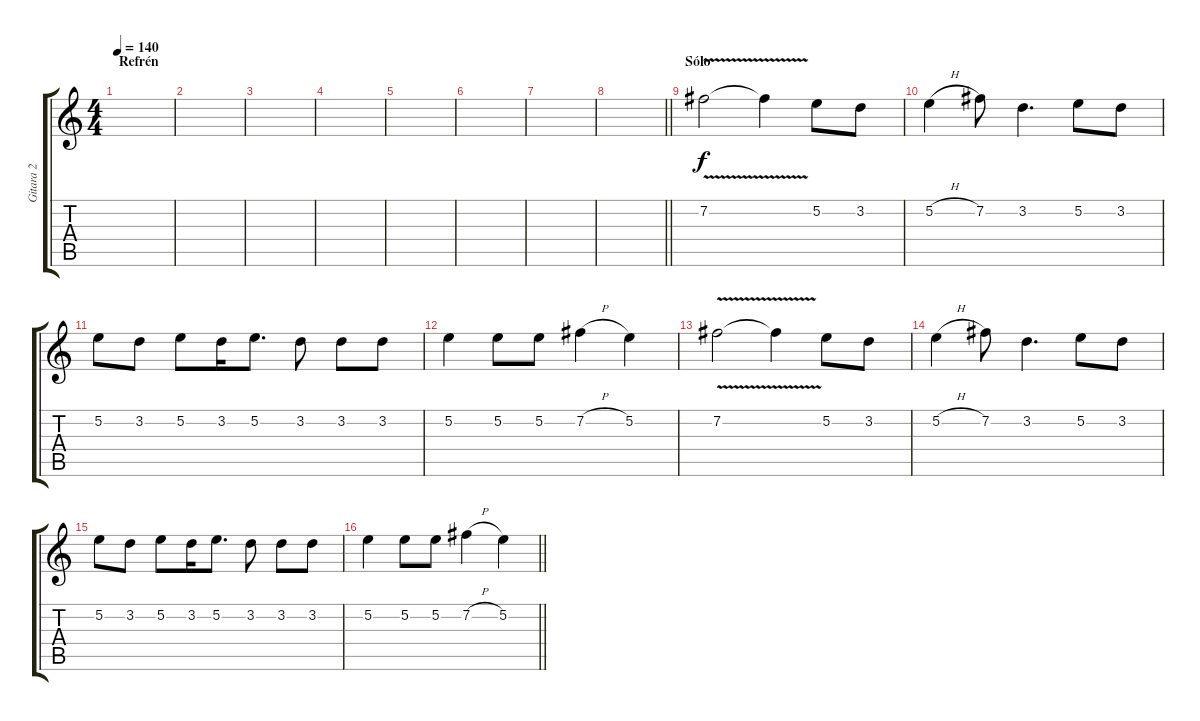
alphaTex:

\track ("Gitara 2" "Gitara 2") {instrument distortionguitar}
\staff {score tabs}
\tuning (E4 B3 G3 D3 A2 E2) {hide}
\ts (4 4)
\section ("" "Refrén")
\tempo 140
\clef g2
\ks c
|
|
|
|
|
|
|
\barLineRight lightlight
|
\section ("" "Sólo")
7.2{v}.2 7.2{t}.4 5.2.8 3.2.8 |
5.2{h}.4 7.2.8 3.2.4{d} 5.2.8 3.2.8 |
5.2.8 3.2.8 5.2.8 3.2.16 5.2.8{d} 3.2.8 3.2.8 3.2.8 |
5.2.4 5.2.8 5.2.8 7.2{h}.4 5.2.4 |
7.2{v}.2 7.2{t}.4 5.2.8 3.2.8 |
5.2{h}.4 7.2.8 3.2.4{d} 5.2.8 3.2.8 |
5.2.8 3.2.8 5.2.8 3.2.16 5.2.8{d} 3.2.8 3.2.8 3.2.8 |
\barLineRight lightlight
5.2.4 5.2.8 5.2.8 7.2{h}.4 5.2.4
